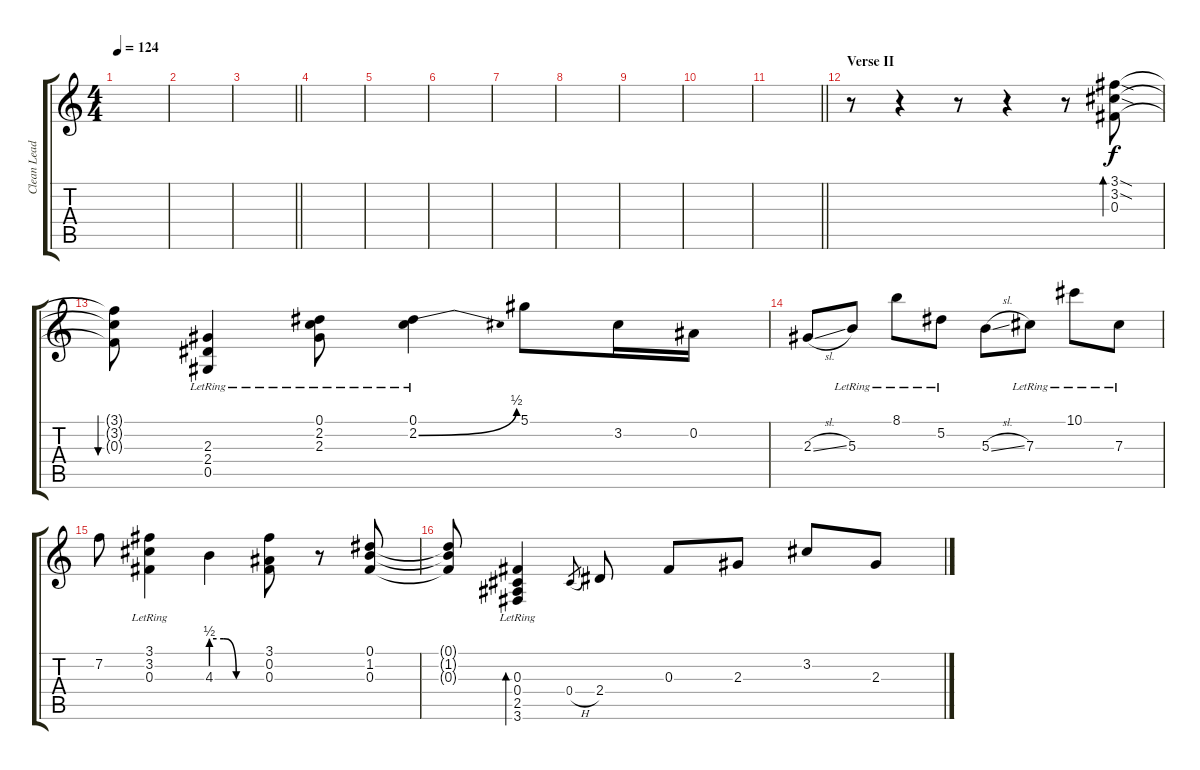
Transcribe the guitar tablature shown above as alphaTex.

\track ("Clean Lead" "Clean Lead") {instrument electricguitarclean}
\staff {score tabs}
\tuning (Eb4 Bb3 Gb3 Db3 Ab2 Eb2) {hide}
\ts (4 4)
\tempo 124
\clef g2
\ks c
|
|
\barLineRight lightlight
|
|
|
|
|
|
|
|
\barLineRight lightlight
|
\section ("" "Verse II")
r.8{volume 8} r.4 r.8 r.4 r.8 (3.1{sod} 3.2{sod} 0.3).8{bd 60 dy f} |
(3.1{t} 3.2{t} 0.3{t}).8{bu 60} (2.3 2.4{lr} 0.5{lr}).4 (0.1 2.2 2.3{lr}).8 (0.1 2.2{be (bend 0 0 60 2) lr}).4 5.1.8 3.2.16 0.2.16 |
2.3{sl}.8 5.3{lr}.8 8.1{lr}.8 5.2{lr}.8 5.3{sl}.8 7.3{lr}.8 10.1{lr}.8 7.3{lr}.8 |
7.2.8 (3.1{lr} 3.2{lr} 0.3).4 4.3{be (custom 0 2 15 2 30 0 60 0)}.4 (3.1 0.2 0.3).8 r.8 (0.1 1.2 0.3).8 |
(0.1{t} 1.2{t} 0.3{t}).8 (0.3{lr} 0.4 2.5 3.6{lr}).4{bd 60} 0.4{h}.8{gr} 2.4.8 0.3.8 2.3.8 3.2.8 2.3.8
